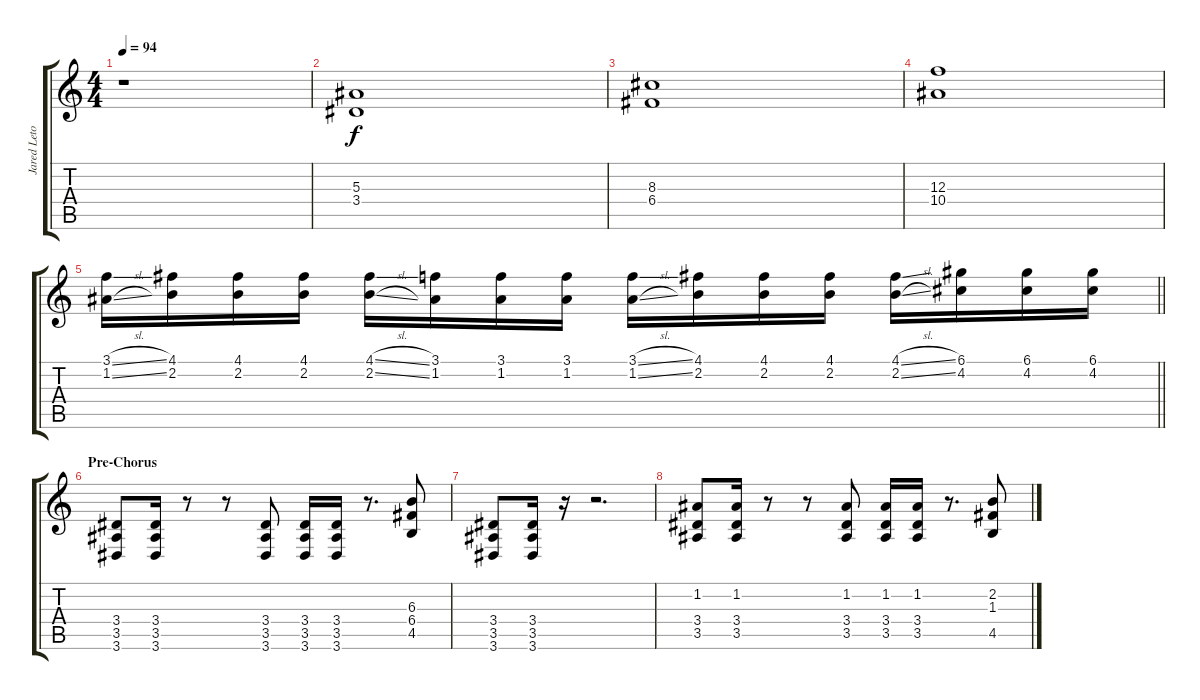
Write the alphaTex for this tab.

\track ("Jared Leto" "Jared Leto") {instrument distortionguitar}
\staff {score tabs}
\tuning (D4 A3 F3 C3 G2 C2) {hide}
\ts (4 4)
\tempo 94
\clef g2
\ks c
r.1{dy fff} |
(5.3 3.4).1{dy f} |
(8.3 6.4).1 |
(12.3 10.4).1 |
\barLineRight lightlight
(3.1{sl} 1.2{sl}).16 (4.1 2.2).16 (4.1 2.2).16 (4.1 2.2).16 (4.1{sl} 2.2{sl}).16 (3.1 1.2).16 (3.1 1.2).16 (3.1 1.2).16 (3.1{sl} 1.2{sl}).16 (4.1 2.2).16 (4.1 2.2).16 (4.1 2.2).16 (4.1{sl} 2.2{sl}).16 (6.1 4.2).16 (6.1 4.2).16 (6.1 4.2).16 |
\section ("" "Pre-Chorus")
(3.4 3.5 3.6).8 (3.4 3.5 3.6).16 r.8 r.8 (3.4 3.5 3.6).8 (3.4 3.5 3.6).16 (3.4 3.5 3.6).16 r.8{d} (6.3 6.4 4.5).8 |
(3.4 3.5 3.6).8 (3.4 3.5 3.6).16 r.16 r.2{d} |
(1.2 3.4 3.5).8 (1.2 3.4 3.5).16 r.8 r.8 (1.2 3.4 3.5).8 (1.2 3.4 3.5).16 (1.2 3.4 3.5).16 r.8{d} (2.2 1.3 4.5).8
